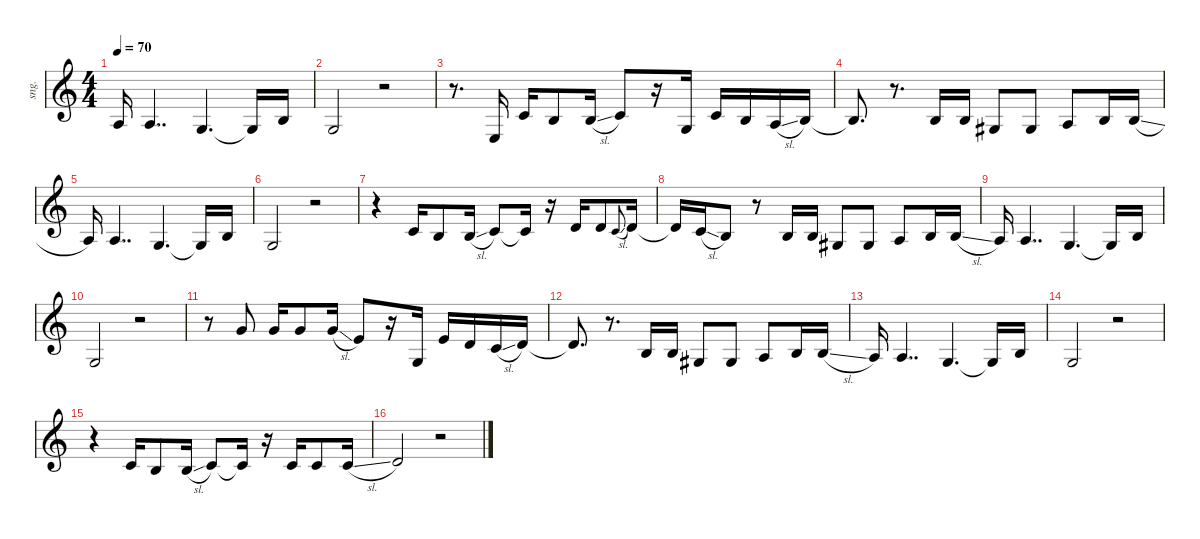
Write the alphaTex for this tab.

\defaultSystemsLayout 4
\hideDynamics
\bracketExtendMode nobrackets
\otherSystemsTrackNameOrientation horizontal
\track ("Singer" "sng.") {defaultSystemsLayout 4 multiBarRest instrument voiceoohs}
\staff {score}
\tuning (E4 B3 G3 D3 A2 E2)
\ts (4 4)
\tempo 70
\clef g2
\ks c
2.3.16{dy mf} 2.3.4{dd} 0.3.4{d} 0.3{t}.16 4.3.16 |
0.3.2 r.2 |
r.8{d} 2.4.16 5.3.16 4.3.8 4.3{sl}.16 5.3.8 r.16 5.4.16 5.3.16 4.3.16 2.3{sl}.16 4.3.16 |
4.3{t}.8{d} r.8{d} 4.3.16 4.3.16 1.3{acc #}.8 1.3{acc #}.8 2.3.8 4.3.16 4.3{sl}.16 |
2.3.16 2.3.4{dd} 0.3.4{d} 0.3{t}.16 4.3.16 |
0.3.2 r.2 |
r.4 5.3.16 4.3.8 4.3{sl}.16 5.3.8 5.3{t}.16 r.16 7.3.16 7.3.8 5.3{sl}.8{gr onbeat} 7.3.16 |
7.3{t}.16 5.3{sl}.16 4.3.8 r.8 4.3.16 4.3.16 1.3{acc #}.8 1.3{acc #}.8 2.3.8 4.3.16 4.3{sl}.16 |
2.3.16 2.3.4{dd} 0.3.4{d} 0.3{t}.16 4.3.16 |
0.3.2 r.2 |
r.8 8.2.8 8.2.16 8.2.8 8.2{sl}.16 5.2.8 r.16 0.3.16 9.3.16 7.3.16 5.3{sl}.16 7.3.16 |
7.3{t}.8{d} r.8{d} 4.3.16 4.3.16 1.3{acc #}.8 1.3{acc #}.8 2.3.8 4.3.16 4.3{sl}.16 |
2.3.16 2.3.4{dd} 0.3.4{d} 0.3{t}.16 4.3.16 |
0.3.2 r.2 |
r.4 5.3.16 4.3.8 4.3{sl}.16 5.3.8 5.3{t}.16 r.16 5.3.16 5.3.8 5.3{sl}.16 |
7.3.2 r.2
